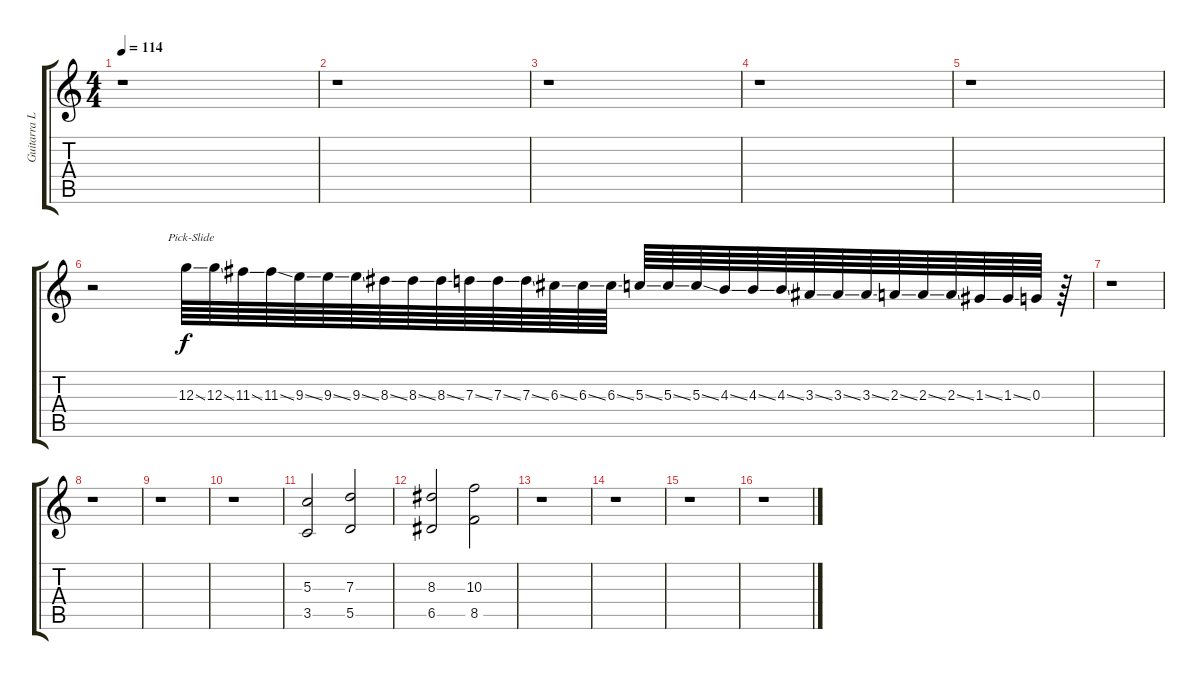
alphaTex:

\track ("Guitarra Lider" "Guitarra L") {instrument electricguitarclean}
\staff {score tabs}
\tuning (E4 B3 G3 D3 A2 E2) {hide}
\ts (4 4)
\tempo 114
\clef g2
\ks c
r.1{dy f} |
r.1 |
r.1 |
r.1 |
r.1 |
r.2{txt "                         Pick-Slide" volume 16 instrument distortionguitar} 12.3{ss}.64 12.3{ss}.64 11.3{ss}.64 11.3{ss}.64 9.3{ss}.64 9.3{ss}.64 9.3{ss}.64 8.3{ss}.64 8.3{ss}.64 8.3{ss}.64 7.3{ss}.64 7.3{ss}.64 7.3{ss}.64 6.3{ss}.64 6.3{ss}.64 6.3{ss}.64 5.3{ss}.64 5.3{ss}.64 5.3{ss}.64 4.3{ss}.64 4.3{ss}.64 4.3{ss}.64 3.3{ss}.64 3.3{ss}.64 3.3{ss}.64 2.3{ss}.64 2.3{ss}.64 2.3{ss}.64 1.3{ss}.64 1.3{ss}.64 0.3.64 r.64 |
r.1 |
r.1 |
r.1 |
r.1 |
(5.3 3.5).2{volume 11 balance 0 instrument distortionguitar} (7.3 5.5).2 |
(8.3 6.5).2 (10.3 8.5).2 |
r.1 |
r.1 |
r.1 |
r.1
